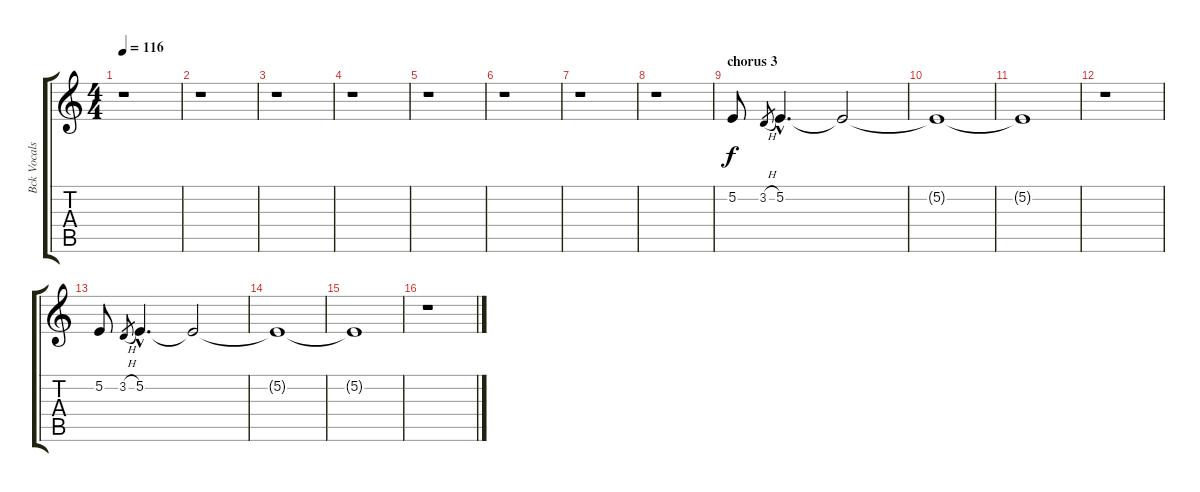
\track ("Bck Vocals" "Bck Vocals") {instrument lead6voice}
\staff {score tabs}
\tuning (E4 B3 G3 D3 A2 E2) {hide}
\ts (4 4)
\tempo 116
\clef g2
\ks c
r.1{dy f} |
r.1 |
r.1 |
r.1 |
r.1 |
r.1 |
r.1 |
r.1 |
\section ("" "chorus 3")
5.2.8 3.2{h}.8{gr} 5.2{hac}.4{d} 5.2{t}.2 |
5.2{t}.1 |
5.2{t}.1 |
r.1 |
5.2.8 3.2{h}.8{gr} 5.2{hac}.4{d} 5.2{t}.2 |
5.2{t}.1 |
5.2{t}.1 |
r.1
